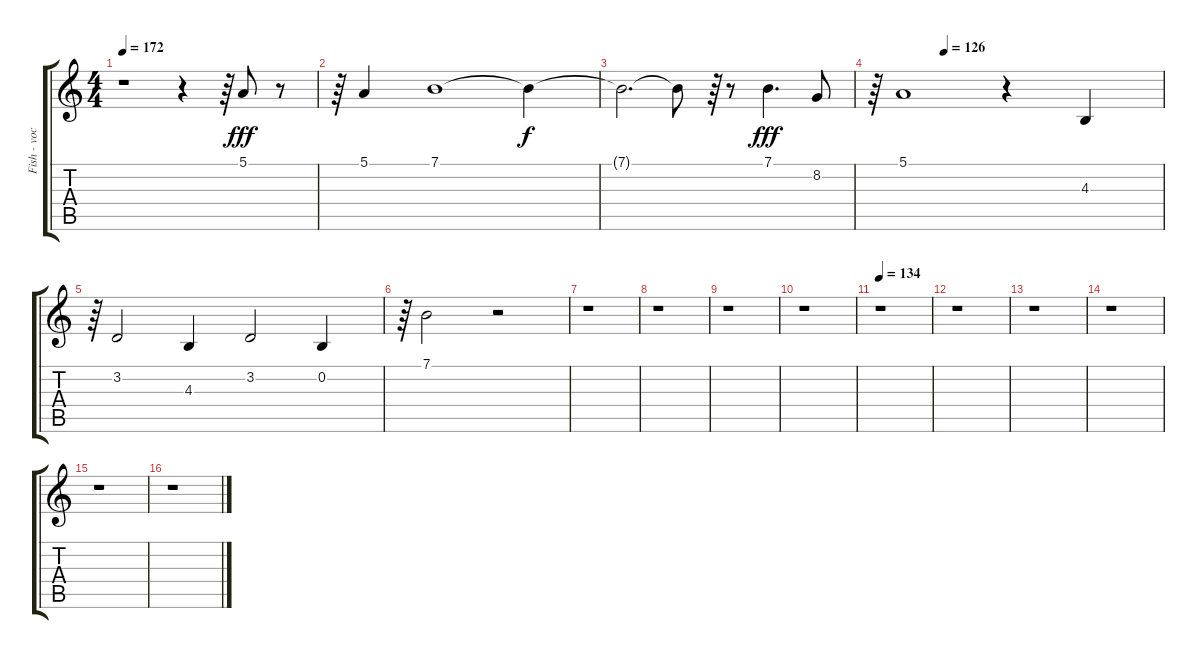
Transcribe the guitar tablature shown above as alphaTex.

\track ("Fish - vocals" "Fish - voc") {instrument whistle}
\staff {score tabs}
\tuning (E4 B3 G3 D3 A2 E2) {hide}
\ts (4 4)
\tempo 172
\clef g2
\ks c
r.1{dy fff} r.4 r.64 5.1.8 r.8 |
r.64 5.1.4 7.1.1 7.1{t}.4{dy f} |
\tempo (126 1.390625)
7.1{t}.2{d} 7.1{t}.8 r.64 r.8 7.1.4{d dy fff} 8.2.8 |
r.64 5.1.1 r.4 4.3.4 |
r.64 3.2.2 4.3.4 3.2.2 0.2.4 |
r.64 7.1.2 r.2 |
r.1 |
r.1 |
r.1 |
r.1 |
\tempo 134
r.1 |
r.1 |
r.1 |
r.1 |
r.1 |
r.1
